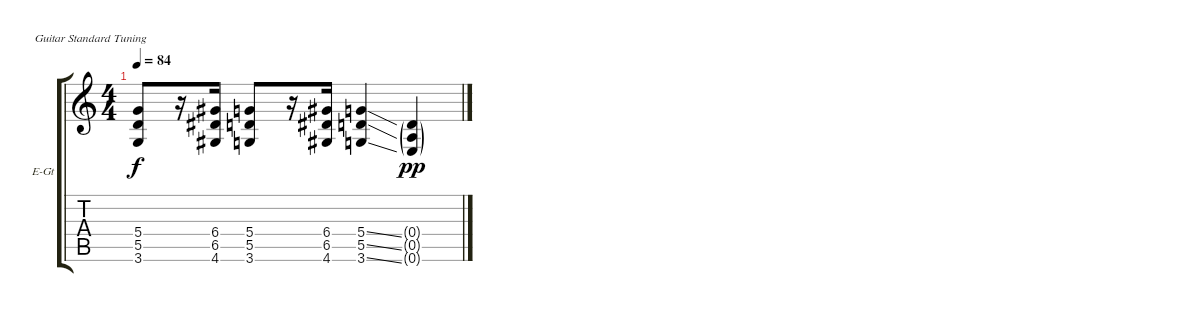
\bracketExtendMode groupsimilarinstruments
\firstSystemTrackNameOrientation horizontal
\otherSystemsTrackNameOrientation horizontal
\track ("Guitar STANDARD ONE" "E-Gt") {solo instrument distortionguitar}
\staff {score tabs}
\tuning (E4 B3 G3 D3 A2 E2)
\ts (4 4)
\tempo 84
\clef g2
\ks c
(5.4 5.5 3.6).8{dy f} r.16 (6.4 6.5 4.6).16 (5.4 5.5 3.6).8 r.16 (6.4 6.5 4.6).16 (5.4{ss} 5.5{ss} 3.6{ss}).4 (0.4{g} 0.5{g} 0.6{g}).4{dy pp}
